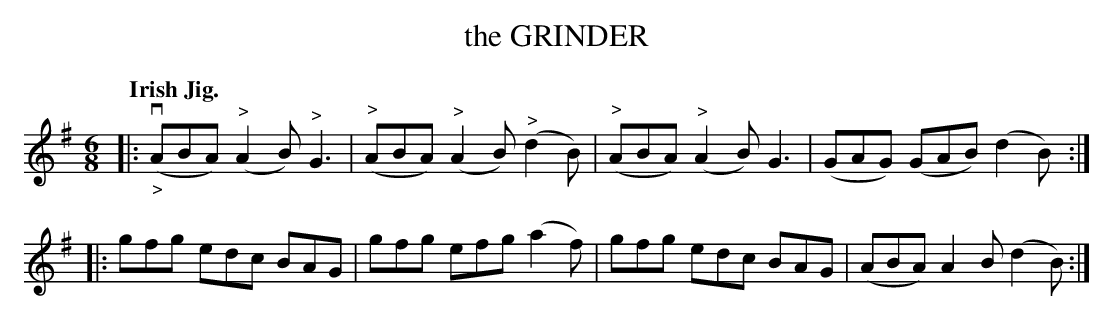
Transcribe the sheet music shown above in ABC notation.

X:1
T: the GRINDER
Q: "Irish Jig."
M: 6/8
L: 1/8
K: Ador	% and G
|:\
("_>"vABA) ("^>"A2B) "^>"G3 | ("^>"ABA) ("^>"A2B) ("^>"d2B) |\
("^>"ABA) ("^>"A2B) G3 | (GAG) (GAB) (d2B) ::\
gfg edc BAG | gfg efg (a2f) |\
gfg edc BAG | (ABA) A2B (d2B) :|
